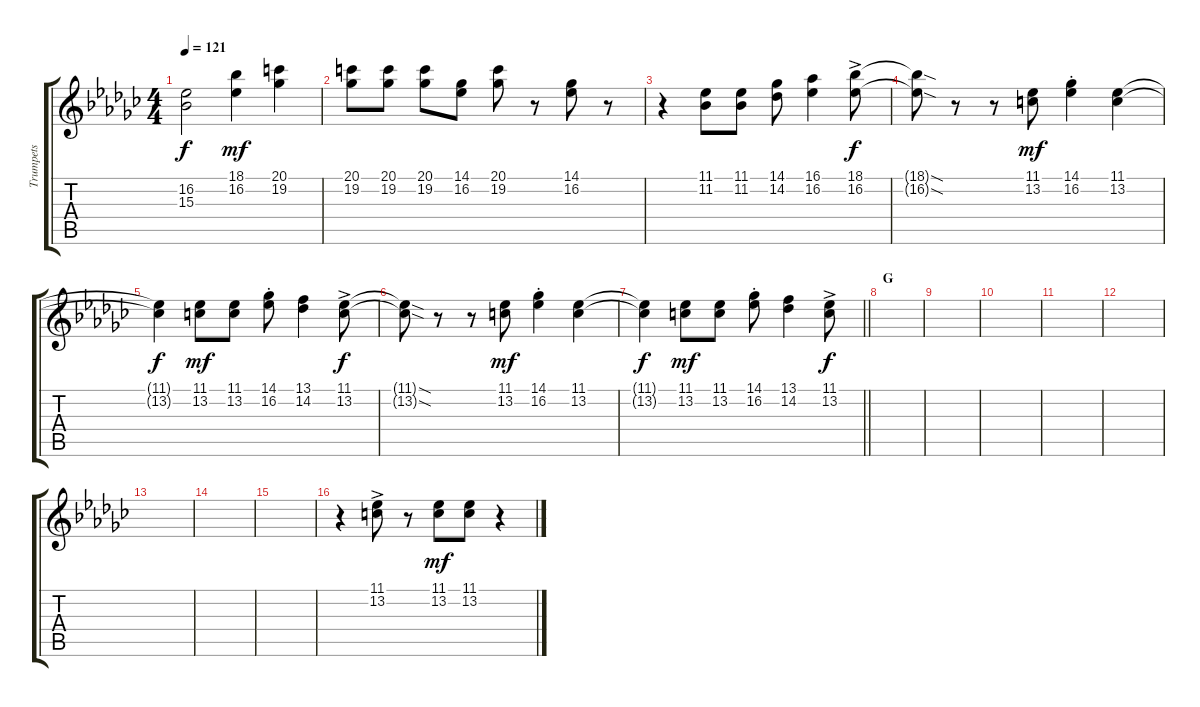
\track ("Trumpets" "Trumpets") {instrument trombone}
\staff {score tabs}
\tuning (E4 B3 G3 D3 A2 E2) {hide}
\ts (4 4)
\tempo 121
\clef g2
\ks ebminor
(16.2{t} 15.3{t}).2{dy f} (18.1 16.2).4{dy mf} (20.1 19.2).4 |
(20.1 19.2).8 (20.1 19.2).8 (20.1 19.2).8 (14.1 16.2).8 (20.1 19.2).8 r.8 (14.1 16.2).8 r.8 |
r.4 (11.1 11.2).8 (11.1 11.2).8 (14.1 14.2).8 (16.1 16.2).4 (18.1{ac} 16.2{ac}).8{dy f} |
(18.1{sod t} 16.2{sod t}).8 r.8 r.8 (11.1 13.2).8{dy mf} (14.1{st} 16.2{st}).4 (11.1 13.2).4 |
(11.1{t} 13.2{t}).4{dy f} (11.1 13.2).8{dy mf} (11.1 13.2).8 (14.1{st} 16.2{st}).8 (13.1 14.2).4 (11.1{ac} 13.2{ac}).8{dy f} |
(11.1{sod t} 13.2{sod t}).8 r.8 r.8 (11.1 13.2).8{dy mf} (14.1{st} 16.2{st}).4 (11.1 13.2).4 |
\barLineRight lightlight
(11.1{t} 13.2{t}).4{dy f} (11.1 13.2).8{dy mf} (11.1 13.2).8 (14.1{st} 16.2{st}).8 (13.1 14.2).4 (11.1{ac} 13.2{ac}).8{dy f} |
\section ("" "G")
|
|
|
|
|
|
|
|
r.4 (11.1{ac} 13.2{ac}).8 r.8 (11.1 13.2).8{dy mf} (11.1 13.2).8 r.4
